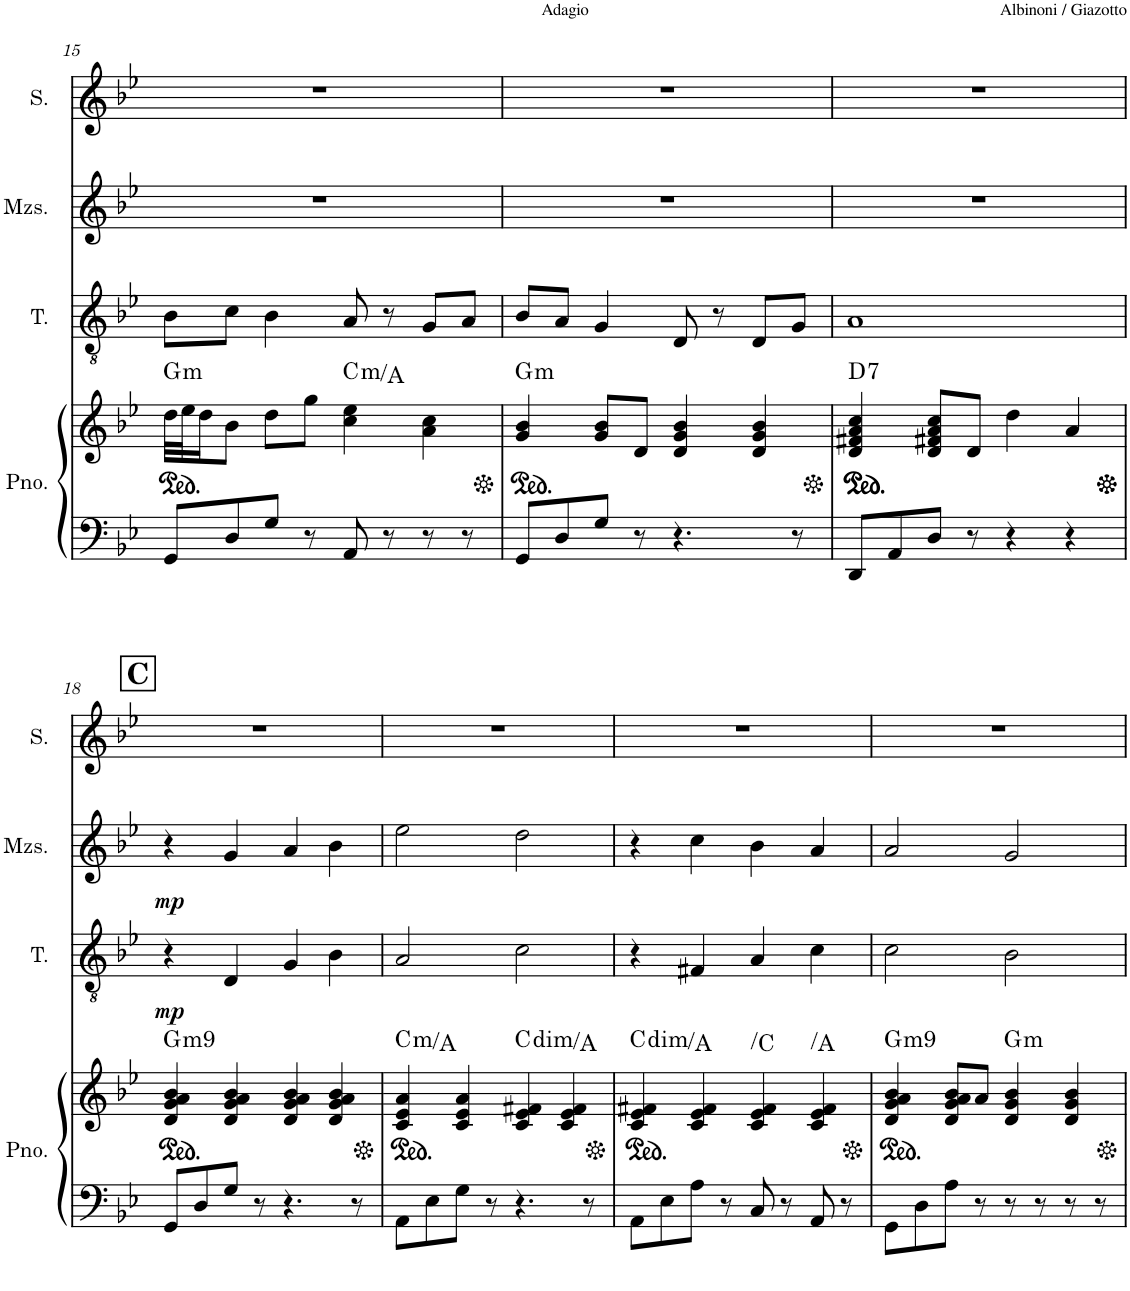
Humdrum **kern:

**kern	**kern	**harte	**kern	**dynam	**kern	**dynam
*part3	*part3	*part3	*part2	*part2	*part1	*part1
*staff4	*staff3	*	*staff2	*staff2	*staff1	*staff1
*I"Piano	*	*	*I"Ténor	*	*I"Mezzo-soprano	*
*I'Pno.	*	*	*I'T.	*	*I'Mzs.	*
!!LO:PB:g=z
*clefF4	*clefG2	*	*clefGv2	*	*clefG2	*
*k[b-e-]	*k[b-e-]	*	*k[b-e-]	*	*k[b-e-]	*
*M4/4	*M4/4	*	*M4/4	*	*M4/4	*
*	*ped	*	*	*	*	*
=15	=15	=15	=15	=15	=15	=15
!	!	!LO:H:kt=m	!	!	!	!
8GG/L	32dd\LLL	G:min	8B-\L	.	1r	.
.	32ee-\J	.	.	.	.	.
.	16dd\J	.	.	.	.	.
8D/	8b-\J	.	8c\J	.	.	.
8G/J	8dd\L	.	4B-\	.	.	.
8r	8gg\J	.	.	.	.	.
!	!	!LO:H:kt=m	!	!	!	!
8AA/	4cc\ 4ee-\	C:min/6	8A/	.	.	.
8r	.	.	8r	.	.	.
8r	4a\ 4cc\	.	8G/L	.	.	.
8r	.	.	8A/J	.	.	.
=16	=16	=16	=16	=16	=16	=16
*	*Xped	*	*	*	*	*
*	*ped	*	*	*	*	*
!	!	!LO:H:kt=m	!	!	!	!
8GG/L	4g/ 4b-/	G:min	8B-/L	.	1r	.
8D/	.	.	8A/J	.	.	.
8G/J	8g/ 8b-/L	.	4G/	.	.	.
8r	8d/J	.	.	.	.	.
4.r	4d/ 4g/ 4b-/	.	8D/	.	.	.
.	.	.	8r	.	.	.
.	4d/ 4g/ 4b-/	.	8D/L	.	.	.
8r	.	.	8G/J	.	.	.
=17	=17	=17	=17	=17	=17	=17
*	*Xped	*	*	*	*	*
*	*ped	*	*	*	*	*
!	!	!LO:H:kt=7	!	!	!	!
8DD/L	4d/ 4f#X/ 4a/ 4cc/	D:7	1A	.	1r	.
8AA/	.	.	.	.	.	.
*	*ped	*	*	*	*	*
8D/J	8d/ 8f#X/ 8a/ 8cc/L	.	.	.	.	.
8r	8d/J	.	.	.	.	.
4r	4dd\	.	.	.	.	.
4r	4a/	.	.	.	.	.
!!LO:LB:g=z
=18	=18	=18	=18	=18	=18	=18
*	*Xped	*	*	*	*	*
*	*Xped	*	*	*	*	*
*	*ped	*	*	*	*	*
!	!	!LO:H:kt=m9	!	!LO:DY:b	!	!LO:DY:b
8GG/L	4d/ 4g/ 4a/ 4b-/	G:min9	4r	mp	4r	mp
8D/	.	.	.	.	.	.
8G/J	4d/ 4g/ 4a/ 4b-/	.	4D/	.	4g/	.
8r	.	.	.	.	.	.
4.r	4d/ 4g/ 4a/ 4b-/	.	4G/	.	4a/	.
.	4d/ 4g/ 4a/ 4b-/	.	4B-\	.	4b-\	.
8r	.	.	.	.	.	.
=19	=19	=19	=19	=19	=19	=19
*	*Xped	*	*	*	*	*
*	*ped	*	*	*	*	*
!	!	!LO:H:kt=m	!	!	!	!
8AA\L	4c/ 4e-/ 4a/	C:min/6	2A/	.	2ee-\	.
8E-\	.	.	.	.	.	.
8G\J	4c/ 4e-/ 4a/	.	.	.	.	.
8r	.	.	.	.	.	.
!	!	!LO:H:kt=dim	!	!	!	!
4.r	4c/ 4e-/ 4f#X/	C:dim/6	2c\	.	2dd\	.
.	4c/ 4e-/ 4f#/	.	.	.	.	.
8r	.	.	.	.	.	.
=20	=20	=20	=20	=20	=20	=20
*	*Xped	*	*	*	*	*
*	*ped	*	*	*	*	*
!	!	!LO:H:kt=dim	!	!	!	!
8AA\L	4c/ 4e-/ 4f#X/	C:dim/6	4r	.	4r	.
8E-\	.	.	.	.	.	.
8A\J	4c/ 4e-/ 4f#/	.	4F#X/	.	4cc\	.
8r	.	.	.	.	.	.
!	!	!LO:H:kt=N.C.	!	!	!	!
8C/	4c/ 4e-/ 4f#/	N	4A/	.	4b-\	.
8r	.	.	.	.	.	.
!	!	!LO:H:kt=N.C.	!	!	!	!
8AA/	4c/ 4e-/ 4f#/	N	4c\	.	4a/	.
8r	.	.	.	.	.	.
=21	=21	=21	=21	=21	=21	=21
*	*Xped	*	*	*	*	*
*	*ped	*	*	*	*	*
!	!	!LO:H:kt=m9	!	!	!	!
8GG\L	4d/ 4g/ 4a/ 4b-/	G:min9	2c\	.	2a/	.
8D\	.	.	.	.	.	.
8A\J	8d/ 8g/ 8a/ 8b-/L	.	.	.	.	.
8r	8a/J	.	.	.	.	.
!	!	!LO:H:kt=m	!	!	!	!
8r	4d/ 4g/ 4b-/	G:min	2B-\	.	2g/	.
8r	.	.	.	.	.	.
8r	4d/ 4g/ 4b-/	.	.	.	.	.
8r	.	.	.	.	.	.
*	*Xped	*	*	*	*	*
=	=	=	=	=	=	=
*-	*-	*-	*-	*-	*-	*-
